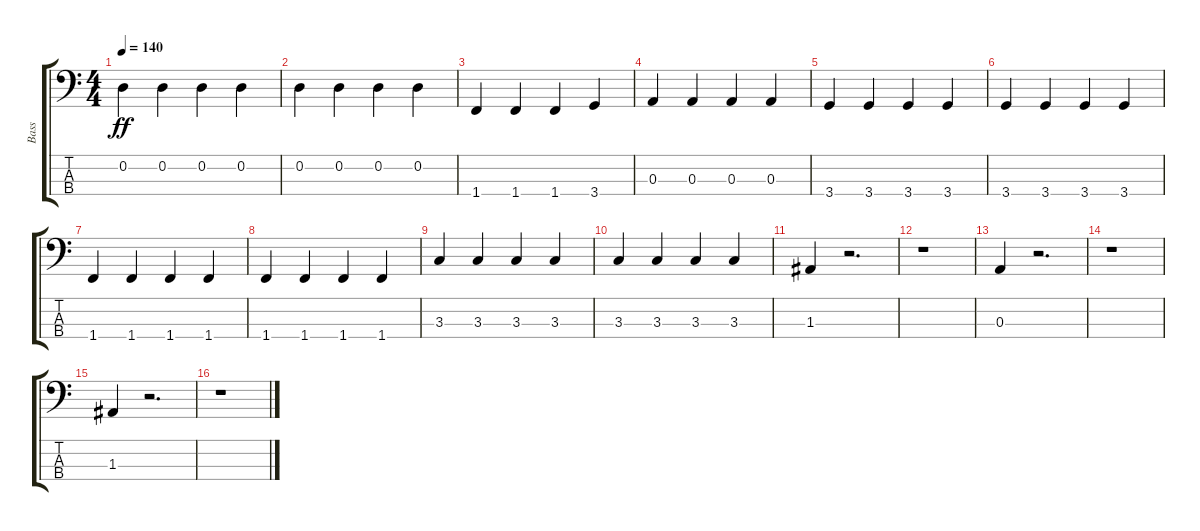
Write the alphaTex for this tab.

\track ("Bass" "Bass") {instrument electricbassfinger}
\staff {score tabs}
\tuning (G2 D2 A1 E1) {hide}
\ts (4 4)
\tempo 140
\clef f4
\ks c
0.2.4{dy ff} 0.2.4 0.2.4 0.2.4 |
0.2.4 0.2.4 0.2.4 0.2.4 |
1.4.4 1.4.4 1.4.4 3.4.4 |
0.3.4 0.3.4 0.3.4 0.3.4 |
3.4.4 3.4.4 3.4.4 3.4.4 |
3.4.4 3.4.4 3.4.4 3.4.4 |
1.4.4 1.4.4 1.4.4 1.4.4 |
1.4.4 1.4.4 1.4.4 1.4.4 |
3.3.4 3.3.4 3.3.4 3.3.4 |
3.3.4 3.3.4 3.3.4 3.3.4 |
1.3.4 r.2{d} |
r.1 |
0.3.4 r.2{d} |
r.1 |
1.3.4 r.2{d} |
r.1
